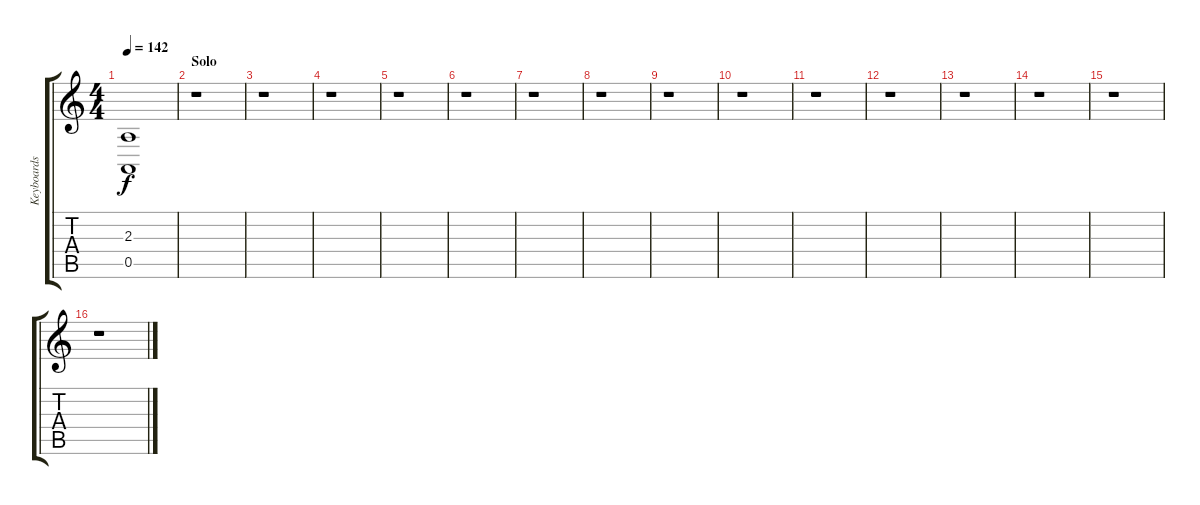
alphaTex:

\track ("Keyboards" "Keyboards") {instrument stringensemble1}
\staff {score tabs}
\tuning (E4 B3 G3 D3 A2 E2) {hide}
\ts (4 4)
\tempo 142
\clef g2
\ks c
(2.3{t} 0.5{t}).1{dy f} |
\section ("" "Solo")
r.1 |
r.1 |
r.1 |
r.1 |
r.1 |
r.1 |
r.1 |
r.1 |
r.1 |
r.1 |
r.1 |
r.1 |
r.1 |
r.1 |
r.1
